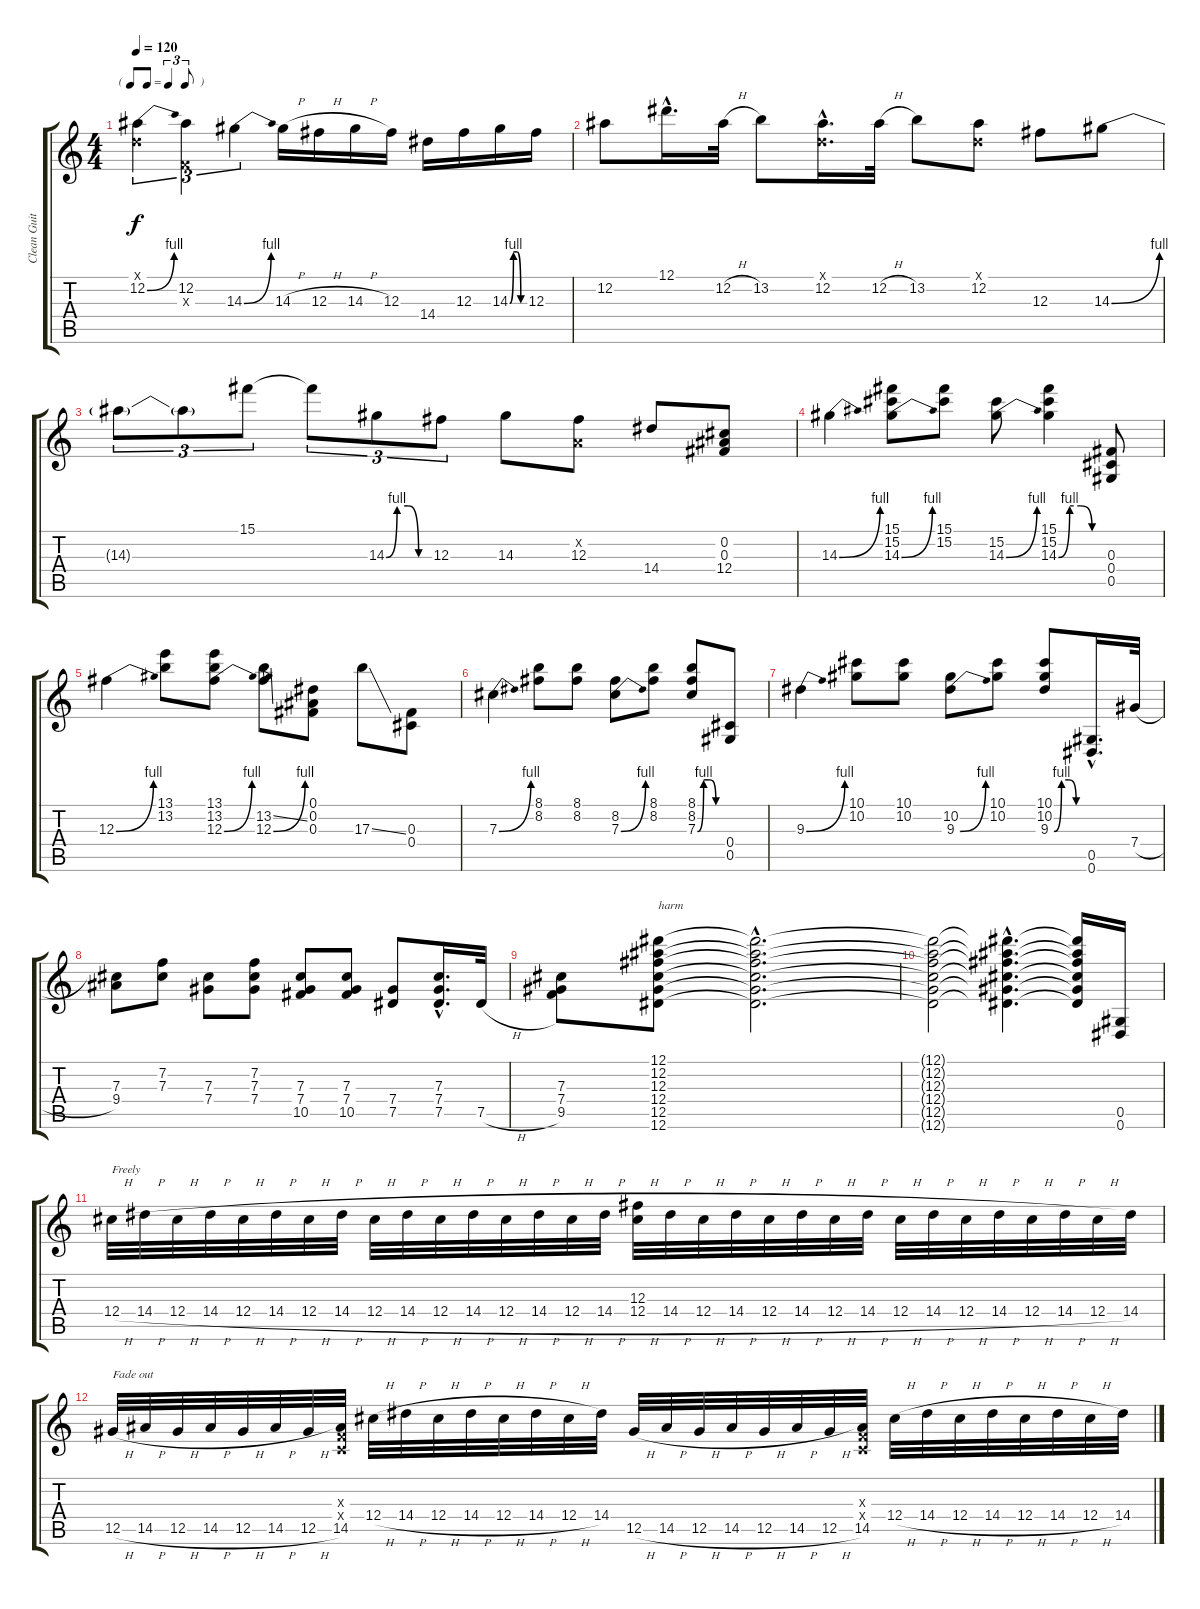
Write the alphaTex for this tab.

\track ("Clean Guitar" "Clean Guit") {instrument electricguitarjazz}
\staff {score tabs}
\tuning (Eb4 Bb3 Gb3 Db3 Ab2 Eb2) {hide}
\ts (4 4)
\tf triplet8th
\tempo 120
\clef g2
\ks c
(-1.1{x} 12.2{be (bend 0 0 60 4)}).4{tu (3 2) dy f} (12.2 -1.3{x}).4{tu (3 2)} 14.3{be (bend 0 0 60 4)}.4{tu (3 2)} 14.3{h}.16 12.3{h}.16 14.3{h}.16 12.3.16 14.4.16 12.3.16 14.3{be (custom 0 0 15 4 30 4 45 0 60 0)}.16 12.3.16 |
12.2.8 12.1{hac}.16{d} 12.2{h}.32 13.2.8 (-1.1{hac x} 12.2{hac}).16{d} 12.2{h}.32 13.2.8 (-1.1{x} 12.2).8 12.3.8 14.3{be (bend 0 0 60 4)}.8 |
14.3{t}.8{tu (3 2)} 14.3{t}.8{tu (3 2)} 15.1.8{tu (3 2)} 15.1{t}.8{tu (3 2)} 14.3{be (custom 0 0 15 4 30 4 45 0 60 0)}.8{tu (3 2)} 12.3.8{tu (3 2)} 14.3.8 (-1.2{x} 12.3).8 14.4.8 (0.2 0.3 12.4).8 |
14.3{be (bend 0 0 60 4)}.4 (15.1 15.2 14.3{be (bend 0 0 60 4)}).8 (15.1 15.2).8 (15.2 14.3{be (bend 0 0 60 4)}).8 (15.1 15.2 14.3{be (custom 0 0 15 4 30 4 45 0 60 0)}).4 (0.3 0.4 0.5).8 |
12.3{be (bend 0 0 60 4)}.4 (13.1 13.2).8 (13.1 13.2 12.3{be (bend 0 0 60 4)}).8 (13.2{ss} 12.3{be (bend 0 0 60 4)}).8 (0.1 0.2 0.3).8 17.3{ss}.8 (0.3 0.4).8 |
7.3{be (bend 0 0 60 4)}.4 (8.1 8.2).8 (8.1 8.2).8 (8.2 7.3{be (bend 0 0 60 4)}).8 (8.1 8.2).8 (8.1 8.2 7.3{be (custom 0 0 15 4 30 4 45 0 60 0)}).8 (0.4 0.5).8 |
9.3{be (bend 0 0 60 4)}.4 (10.1 10.2).8 (10.1 10.2).8 (10.2 9.3{be (bend 0 0 60 4)}).8 (10.1 10.2).8 (10.1 10.2 9.3{be (custom 0 0 15 4 30 4 45 0 60 0)}).8 (0.5{hac} 0.6{hac}).16{d} 7.4{h}.32 |
(7.3 9.4).8 (7.2 7.3).8 (7.3 7.4).8 (7.2 7.3 7.4).8 (7.3 7.4 10.5).8 (7.3 7.4 10.5).8 (7.4 7.5).8 (7.3{hac} 7.4{hac} 7.5{hac}).16{d} 7.5{h}.32 |
(7.3 7.4 9.5).8 (12.1 12.2 12.3 12.4 12.5 12.6).8{txt "harm"} (12.1{hac t} 12.2{hac t} 12.3{hac t} 12.4{hac t} 12.5{hac t} 12.6{hac t}).2{d} |
(12.1{t} 12.2{t} 12.3{t} 12.4{t} 12.5{t} 12.6{t}).2 (12.1{hac t} 12.2{hac t} 12.3{hac t} 12.4{hac t} 12.5{hac t} 12.6{hac t}).4{d} (12.1{t} 12.2{t} 12.3{t} 12.4{t} 12.5{t} 12.6{t}).16 (0.5 0.6).16 |
12.4{h}.32{txt "Freely"} 14.4{h}.32 12.4{h}.32 14.4{h}.32 12.4{h}.32 14.4{h}.32 12.4{h}.32 14.4{h}.32 12.4{h}.32 14.4{h}.32 12.4{h}.32 14.4{h}.32 12.4{h}.32 14.4{h}.32 12.4{h}.32 14.4{h}.32 (12.3 12.4{h}).32 14.4{h}.32 12.4{h}.32 14.4{h}.32 12.4{h}.32 14.4{h}.32 12.4{h}.32 14.4{h}.32 12.4{h}.32 14.4{h}.32 12.4{h}.32 14.4{h}.32 12.4{h}.32 14.4{h}.32 12.4{h}.32 14.4.32 |
12.5{h}.32{txt "Fade out"} 14.5{h}.32 12.5{h}.32 14.5{h}.32 12.5{h}.32 14.5{h}.32 12.5{h}.32 (-1.3{x} -1.4{x} 14.5).32 12.4{h}.32 14.4{h}.32 12.4{h}.32 14.4{h}.32 12.4{h}.32 14.4{h}.32 12.4{h}.32 14.4.32 12.5{h}.32 14.5{h}.32 12.5{h}.32 14.5{h}.32 12.5{h}.32 14.5{h}.32 12.5{h}.32 (-1.3{x} -1.4{x} 14.5).32 12.4{h}.32 14.4{h}.32 12.4{h}.32 14.4{h}.32 12.4{h}.32 14.4{h}.32 12.4{h}.32 14.4.32
